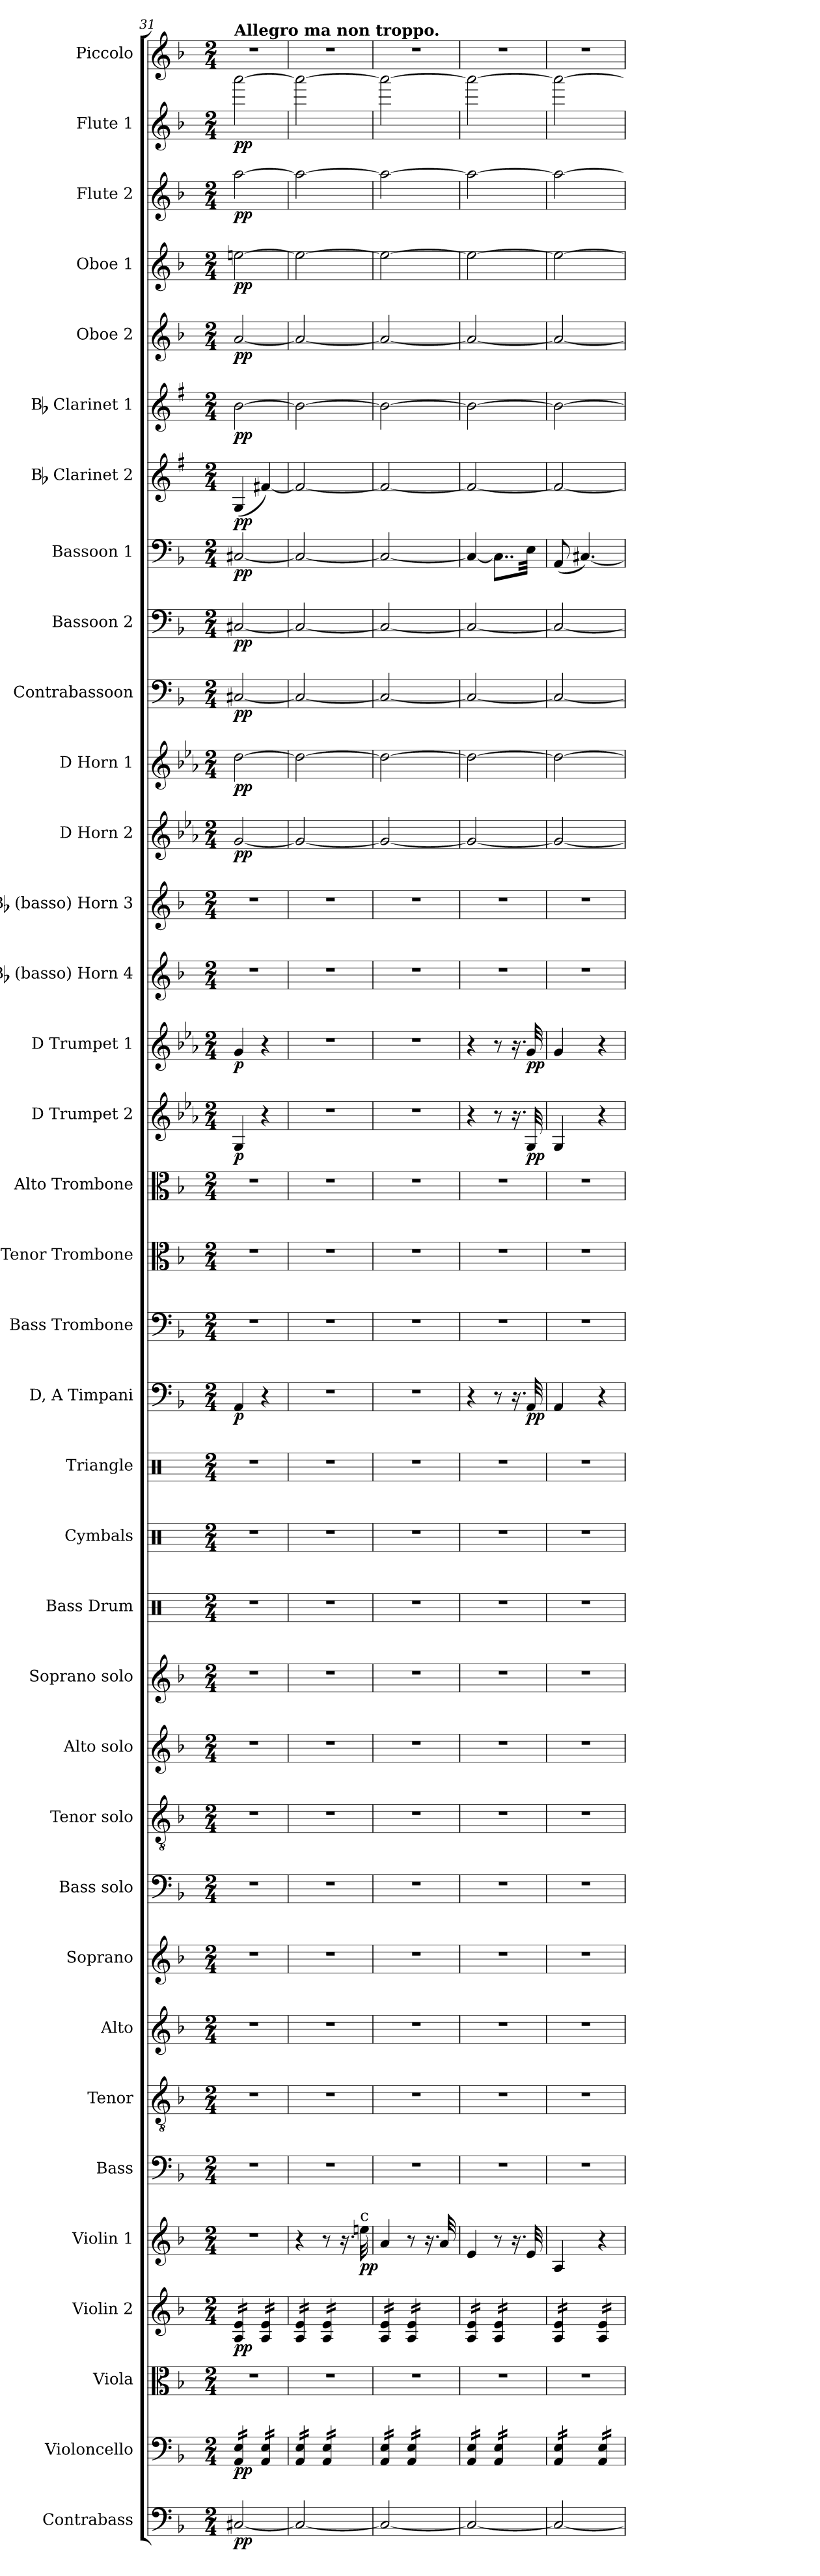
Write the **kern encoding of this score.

**kern	**dynam	**kern	**dynam	**kern	**kern	**dynam	**kern	**dynam	**kern	**kern	**kern	**kern	**kern	**kern	**kern	**kern	**kern	**kern	**kern	**kern	**dynam	**kern	**kern	**kern	**kern	**dynam	**kern	**dynam	**kern	**kern	**kern	**dynam	**kern	**dynam	**kern	**dynam	**kern	**dynam	**kern	**dynam	**kern	**dynam	**kern	**dynam	**kern	**dynam	**kern	**dynam	**kern	**dynam	**kern	**dynam	**kern
*part36	*part36	*part35	*part35	*part34	*part33	*part33	*part32	*part32	*part31	*part30	*part29	*part28	*part27	*part26	*part25	*part24	*part23	*part22	*part21	*part20	*part20	*part19	*part18	*part17	*part16	*part16	*part15	*part15	*part14	*part13	*part12	*part12	*part11	*part11	*part10	*part10	*part9	*part9	*part8	*part8	*part7	*part7	*part6	*part6	*part5	*part5	*part4	*part4	*part3	*part3	*part2	*part2	*part1
*staff36	*staff36	*staff35	*staff35	*staff34	*staff33	*staff33	*staff32	*staff32	*staff31	*staff30	*staff29	*staff28	*staff27	*staff26	*staff25	*staff24	*staff23	*staff22	*staff21	*staff20	*staff20	*staff19	*staff18	*staff17	*staff16	*staff16	*staff15	*staff15	*staff14	*staff13	*staff12	*staff12	*staff11	*staff11	*staff10	*staff10	*staff9	*staff9	*staff8	*staff8	*staff7	*staff7	*staff6	*staff6	*staff5	*staff5	*staff4	*staff4	*staff3	*staff3	*staff2	*staff2	*staff1
*I"Contrabass	*	*I"Violoncello	*	*I"Viola	*I"Violin 2	*	*I"Violin 1	*	*I"Bass	*I"Tenor	*I"Alto	*I"Soprano	*I"Bass solo	*I"Tenor solo	*I"Alto solo	*I"Soprano solo	*I"Bass Drum	*I"Cymbals	*I"Triangle	*I"D, A Timpani	*	*I"Bass Trombone	*I"Tenor Trombone	*I"Alto Trombone	*I"D Trumpet 2	*	*I"D Trumpet 1	*	*I"Bb (basso) Horn 4	*I"Bb (basso) Horn 3	*I"D Horn 2	*	*I"D Horn 1	*	*I"Contrabassoon	*	*I"Bassoon 2	*	*I"Bassoon 1	*	*I"Bb Clarinet 2	*	*I"Bb Clarinet 1	*	*I"Oboe 2	*	*I"Oboe 1	*	*I"Flute 2	*	*I"Flute 1	*	*I"Piccolo
*I'Cb	*	*I'Vc	*	*I'Vla	*I'Vln 2	*	*I'Vln 1	*	*I'B	*I'T	*I'A	*I'S	*I'B solo	*I'T solo	*I'A solo	*I'S solo	*I'B Dr	*I'Cym	*I'Tri	*I'Timp	*	*I'B Trb	*I'T Trb	*I'A Trb	*I'Tpt 2	*	*I'Tpt 1	*	*I'Hn 4	*I'Hn 3	*I'Hn 2	*	*I'Hn 1	*	*I'C Bsn	*	*I'Bsn 2	*	*I'Bsn 1	*	*I'Cl 2	*	*I'Cl 1	*	*I'Ob 2	*	*I'Ob 1	*	*I'Fl 2	*	*I'Fl 1	*	*I'Picc
*clefF4	*	*clefF4	*	*clefC3	*clefG2	*	*clefG2	*	*clefF4	*clefGv2	*clefG2	*clefG2	*clefF4	*clefGv2	*clefG2	*clefG2	*clefX	*clefX	*clefX	*clefF4	*	*clefF4	*clefC3	*clefC3	*clefG2	*	*clefG2	*	*clefG2	*clefG2	*clefG2	*	*clefG2	*	*clefF4	*	*clefF4	*	*clefF4	*	*clefG2	*	*clefG2	*	*clefG2	*	*clefG2	*	*clefG2	*	*clefG2	*	*clefG2
*ITrd7c12	*	*	*	*	*	*	*	*	*	*	*	*	*	*	*	*	*	*	*	*	*	*	*	*	*ITrd-1c-2	*	*ITrd-1c-2	*	*ITrd8c14	*ITrd8c14	*ITrd6c10	*	*ITrd6c10	*	*ITrd7c12	*	*	*	*	*	*ITrd1c2	*	*ITrd1c2	*	*	*	*	*	*	*	*	*	*ITrd-7c-12
*k[b-]	*	*k[b-]	*	*k[b-]	*k[b-]	*	*k[b-]	*	*k[b-]	*k[b-]	*k[b-]	*k[b-]	*k[b-]	*k[b-]	*k[b-]	*k[b-]	*k[]	*k[]	*k[]	*k[b-]	*	*k[b-]	*k[b-]	*k[b-]	*k[b-]	*	*k[b-]	*	*k[b-]	*k[b-]	*k[b-]	*	*k[b-]	*	*k[b-]	*	*k[b-]	*	*k[b-]	*	*k[b-]	*	*k[b-]	*	*k[b-]	*	*k[b-]	*	*k[b-]	*	*k[b-]	*	*k[b-]
*M2/4	*	*M2/4	*	*M2/4	*M2/4	*	*M2/4	*	*M2/4	*M2/4	*M2/4	*M2/4	*M2/4	*M2/4	*M2/4	*M2/4	*M2/4	*M2/4	*M2/4	*M2/4	*	*M2/4	*M2/4	*M2/4	*M2/4	*	*M2/4	*	*M2/4	*M2/4	*M2/4	*	*M2/4	*	*M2/4	*	*M2/4	*	*M2/4	*	*M2/4	*	*M2/4	*	*M2/4	*	*M2/4	*	*M2/4	*	*M2/4	*	*M2/4
*MM88	*	*MM88	*	*MM88	*MM88	*	*MM88	*	*MM88	*MM88	*MM88	*MM88	*MM88	*MM88	*MM88	*MM88	*MM88	*MM88	*MM88	*MM88	*	*MM88	*MM88	*MM88	*MM88	*	*MM88	*	*MM88	*MM88	*MM88	*	*MM88	*	*MM88	*	*MM88	*	*MM88	*	*MM88	*	*MM88	*	*MM88	*	*MM88	*	*MM88	*	*MM88	*	*MM88
=31	=31	=31	=31	=31	=31	=31	=31	=31	=31	=31	=31	=31	=31	=31	=31	=31	=31	=31	=31	=31	=31	=31	=31	=31	=31	=31	=31	=31	=31	=31	=31	=31	=31	=31	=31	=31	=31	=31	=31	=31	=31	=31	=31	=31	=31	=31	=31	=31	=31	=31	=31	=31	=31
!	!	!	!	!	!	!	!	!	!	!	!	!	!	!	!	!	!	!	!	!	!	!	!	!	!	!	!	!	!	!	!	!	!	!	!	!	!	!	!	!	!	!	!	!	!	!	!	!	!	!	!	!	!LO:TX:a:B:t=Allegro ma non troppo.
!	!LO:DY:b	!	!LO:DY:b	!	!	!LO:DY:b	!	!	!	!	!	!	!	!	!	!	!	!	!	!	!LO:DY:b	!	!	!	!	!LO:DY:b	!	!LO:DY:b	!	!	!	!LO:DY:b	!	!LO:DY:b	!	!LO:DY:b	!	!LO:DY:b	!	!LO:DY:b	!	!LO:DY:b	!	!LO:DY:b	!	!LO:DY:b	!	!LO:DY:b	!	!LO:DY:b	!	!LO:DY:b	!
*	*	*tremolo	*	*	*	*	*	*	*	*	*	*	*	*	*	*	*	*	*	*	*	*	*	*	*	*	*	*	*	*	*	*	*	*	*	*	*	*	*	*	*	*	*	*	*	*	*	*	*	*	*	*	*
*	*	*	*	*	*tremolo	*	*	*	*	*	*	*	*	*	*	*	*	*	*	*	*	*	*	*	*	*	*	*	*	*	*	*	*	*	*	*	*	*	*	*	*	*	*	*	*	*	*	*	*	*	*	*	*
[2CC#X/	pp	24AA/ 24E/LL	pp	2r	24A/ 24e/LL	pp	2r	.	2r	2r	2r	2r	2r	2r	2r	2r	2r	2r	2r	4AA/	p	2r	2r	2r	4A/	p	4a/	p	2r	2r	[2A/	pp	[2e\	pp	[2CC#X/	pp	[2C#X/	pp	[2C#X/	pp	(4F/	pp	[2a\	pp	[2a/	pp	[2een\	pp	[2aa\	pp	[2aaa\	pp	2r
.	.	24AA/ 24E/	.	.	24A/ 24e/	.	.	.	.	.	.	.	.	.	.	.	.	.	.	.	.	.	.	.	.	.	.	.	.	.	.	.	.	.	.	.	.	.	.	.	.	.	.	.	.	.	.	.	.	.	.	.	.
.	.	24AA/ 24E/	.	.	24A/ 24e/	.	.	.	.	.	.	.	.	.	.	.	.	.	.	.	.	.	.	.	.	.	.	.	.	.	.	.	.	.	.	.	.	.	.	.	.	.	.	.	.	.	.	.	.	.	.	.	.
.	.	24AA/ 24E/	.	.	24A/ 24e/	.	.	.	.	.	.	.	.	.	.	.	.	.	.	.	.	.	.	.	.	.	.	.	.	.	.	.	.	.	.	.	.	.	.	.	.	.	.	.	.	.	.	.	.	.	.	.	.
.	.	24AA/ 24E/	.	.	24A/ 24e/	.	.	.	.	.	.	.	.	.	.	.	.	.	.	.	.	.	.	.	.	.	.	.	.	.	.	.	.	.	.	.	.	.	.	.	.	.	.	.	.	.	.	.	.	.	.	.	.
.	.	24AA/ 24E/JJ	.	.	24A/ 24e/JJ	.	.	.	.	.	.	.	.	.	.	.	.	.	.	.	.	.	.	.	.	.	.	.	.	.	.	.	.	.	.	.	.	.	.	.	.	.	.	.	.	.	.	.	.	.	.	.	.
.	.	24AA/ 24E/LL	.	.	24A/ 24e/LL	.	.	.	.	.	.	.	.	.	.	.	.	.	.	4r	.	.	.	.	4r	.	4r	.	.	.	.	.	.	.	.	.	.	.	.	.	[4en/)	.	.	.	.	.	.	.	.	.	.	.	.
.	.	24AA/ 24E/	.	.	24A/ 24e/	.	.	.	.	.	.	.	.	.	.	.	.	.	.	.	.	.	.	.	.	.	.	.	.	.	.	.	.	.	.	.	.	.	.	.	.	.	.	.	.	.	.	.	.	.	.	.	.
.	.	24AA/ 24E/	.	.	24A/ 24e/	.	.	.	.	.	.	.	.	.	.	.	.	.	.	.	.	.	.	.	.	.	.	.	.	.	.	.	.	.	.	.	.	.	.	.	.	.	.	.	.	.	.	.	.	.	.	.	.
.	.	24AA/ 24E/	.	.	24A/ 24e/	.	.	.	.	.	.	.	.	.	.	.	.	.	.	.	.	.	.	.	.	.	.	.	.	.	.	.	.	.	.	.	.	.	.	.	.	.	.	.	.	.	.	.	.	.	.	.	.
.	.	24AA/ 24E/	.	.	24A/ 24e/	.	.	.	.	.	.	.	.	.	.	.	.	.	.	.	.	.	.	.	.	.	.	.	.	.	.	.	.	.	.	.	.	.	.	.	.	.	.	.	.	.	.	.	.	.	.	.	.
.	.	24AA/ 24E/JJ	.	.	24A/ 24e/JJ	.	.	.	.	.	.	.	.	.	.	.	.	.	.	.	.	.	.	.	.	.	.	.	.	.	.	.	.	.	.	.	.	.	.	.	.	.	.	.	.	.	.	.	.	.	.	.	.
=32	=32	=32	=32	=32	=32	=32	=32	=32	=32	=32	=32	=32	=32	=32	=32	=32	=32	=32	=32	=32	=32	=32	=32	=32	=32	=32	=32	=32	=32	=32	=32	=32	=32	=32	=32	=32	=32	=32	=32	=32	=32	=32	=32	=32	=32	=32	=32	=32	=32	=32	=32	=32	=32
2CC#/_	.	24AA/ 24E/LL	.	2r	24A/ 24e/LL	.	4r	.	2r	2r	2r	2r	2r	2r	2r	2r	2r	2r	2r	2r	.	2r	2r	2r	2r	.	2r	.	2r	2r	2A/_	.	2e\_	.	2CC#/_	.	2C#/_	.	2C#/_	.	2e/_	.	2a\_	.	2a/_	.	2ee\_	.	2aa\_	.	2aaa\_	.	2r
.	.	24AA/ 24E/	.	.	24A/ 24e/	.	.	.	.	.	.	.	.	.	.	.	.	.	.	.	.	.	.	.	.	.	.	.	.	.	.	.	.	.	.	.	.	.	.	.	.	.	.	.	.	.	.	.	.	.	.	.	.
.	.	24AA/ 24E/	.	.	24A/ 24e/	.	.	.	.	.	.	.	.	.	.	.	.	.	.	.	.	.	.	.	.	.	.	.	.	.	.	.	.	.	.	.	.	.	.	.	.	.	.	.	.	.	.	.	.	.	.	.	.
.	.	24AA/ 24E/	.	.	24A/ 24e/	.	.	.	.	.	.	.	.	.	.	.	.	.	.	.	.	.	.	.	.	.	.	.	.	.	.	.	.	.	.	.	.	.	.	.	.	.	.	.	.	.	.	.	.	.	.	.	.
.	.	24AA/ 24E/	.	.	24A/ 24e/	.	.	.	.	.	.	.	.	.	.	.	.	.	.	.	.	.	.	.	.	.	.	.	.	.	.	.	.	.	.	.	.	.	.	.	.	.	.	.	.	.	.	.	.	.	.	.	.
.	.	24AA/ 24E/JJ	.	.	24A/ 24e/JJ	.	.	.	.	.	.	.	.	.	.	.	.	.	.	.	.	.	.	.	.	.	.	.	.	.	.	.	.	.	.	.	.	.	.	.	.	.	.	.	.	.	.	.	.	.	.	.	.
.	.	24AA/ 24E/LL	.	.	24A/ 24e/LL	.	8r	.	.	.	.	.	.	.	.	.	.	.	.	.	.	.	.	.	.	.	.	.	.	.	.	.	.	.	.	.	.	.	.	.	.	.	.	.	.	.	.	.	.	.	.	.	.
.	.	24AA/ 24E/	.	.	24A/ 24e/	.	.	.	.	.	.	.	.	.	.	.	.	.	.	.	.	.	.	.	.	.	.	.	.	.	.	.	.	.	.	.	.	.	.	.	.	.	.	.	.	.	.	.	.	.	.	.	.
.	.	24AA/ 24E/	.	.	24A/ 24e/	.	.	.	.	.	.	.	.	.	.	.	.	.	.	.	.	.	.	.	.	.	.	.	.	.	.	.	.	.	.	.	.	.	.	.	.	.	.	.	.	.	.	.	.	.	.	.	.
.	.	24AA/ 24E/	.	.	24A/ 24e/	.	16.r	.	.	.	.	.	.	.	.	.	.	.	.	.	.	.	.	.	.	.	.	.	.	.	.	.	.	.	.	.	.	.	.	.	.	.	.	.	.	.	.	.	.	.	.	.	.
.	.	24AA/ 24E/	.	.	24A/ 24e/	.	.	.	.	.	.	.	.	.	.	.	.	.	.	.	.	.	.	.	.	.	.	.	.	.	.	.	.	.	.	.	.	.	.	.	.	.	.	.	.	.	.	.	.	.	.	.	.
.	.	24AA/ 24E/JJ	.	.	24A/ 24e/JJ	.	.	.	.	.	.	.	.	.	.	.	.	.	.	.	.	.	.	.	.	.	.	.	.	.	.	.	.	.	.	.	.	.	.	.	.	.	.	.	.	.	.	.	.	.	.	.	.
!	!	!	!	!	!	!	!LO:TX:a:t=c	!	!	!	!	!	!	!	!	!	!	!	!	!	!	!	!	!	!	!	!	!	!	!	!	!	!	!	!	!	!	!	!	!	!	!	!	!	!	!	!	!	!	!	!	!	!
!	!	!	!	!	!	!	!	!LO:DY:b	!	!	!	!	!	!	!	!	!	!	!	!	!	!	!	!	!	!	!	!	!	!	!	!	!	!	!	!	!	!	!	!	!	!	!	!	!	!	!	!	!	!	!	!	!
.	.	.	.	.	.	.	32een\	pp	.	.	.	.	.	.	.	.	.	.	.	.	.	.	.	.	.	.	.	.	.	.	.	.	.	.	.	.	.	.	.	.	.	.	.	.	.	.	.	.	.	.	.	.	.
=33	=33	=33	=33	=33	=33	=33	=33	=33	=33	=33	=33	=33	=33	=33	=33	=33	=33	=33	=33	=33	=33	=33	=33	=33	=33	=33	=33	=33	=33	=33	=33	=33	=33	=33	=33	=33	=33	=33	=33	=33	=33	=33	=33	=33	=33	=33	=33	=33	=33	=33	=33	=33	=33
2CC#/_	.	24AA/ 24E/LL	.	2r	24A/ 24e/LL	.	4a/	.	2r	2r	2r	2r	2r	2r	2r	2r	2r	2r	2r	2r	.	2r	2r	2r	2r	.	2r	.	2r	2r	2A/_	.	2e\_	.	2CC#/_	.	2C#/_	.	2C#/_	.	2e/_	.	2a\_	.	2a/_	.	2ee\_	.	2aa\_	.	2aaa\_	.	2r
.	.	24AA/ 24E/	.	.	24A/ 24e/	.	.	.	.	.	.	.	.	.	.	.	.	.	.	.	.	.	.	.	.	.	.	.	.	.	.	.	.	.	.	.	.	.	.	.	.	.	.	.	.	.	.	.	.	.	.	.	.
.	.	24AA/ 24E/	.	.	24A/ 24e/	.	.	.	.	.	.	.	.	.	.	.	.	.	.	.	.	.	.	.	.	.	.	.	.	.	.	.	.	.	.	.	.	.	.	.	.	.	.	.	.	.	.	.	.	.	.	.	.
.	.	24AA/ 24E/	.	.	24A/ 24e/	.	.	.	.	.	.	.	.	.	.	.	.	.	.	.	.	.	.	.	.	.	.	.	.	.	.	.	.	.	.	.	.	.	.	.	.	.	.	.	.	.	.	.	.	.	.	.	.
.	.	24AA/ 24E/	.	.	24A/ 24e/	.	.	.	.	.	.	.	.	.	.	.	.	.	.	.	.	.	.	.	.	.	.	.	.	.	.	.	.	.	.	.	.	.	.	.	.	.	.	.	.	.	.	.	.	.	.	.	.
.	.	24AA/ 24E/JJ	.	.	24A/ 24e/JJ	.	.	.	.	.	.	.	.	.	.	.	.	.	.	.	.	.	.	.	.	.	.	.	.	.	.	.	.	.	.	.	.	.	.	.	.	.	.	.	.	.	.	.	.	.	.	.	.
.	.	24AA/ 24E/LL	.	.	24A/ 24e/LL	.	8r	.	.	.	.	.	.	.	.	.	.	.	.	.	.	.	.	.	.	.	.	.	.	.	.	.	.	.	.	.	.	.	.	.	.	.	.	.	.	.	.	.	.	.	.	.	.
.	.	24AA/ 24E/	.	.	24A/ 24e/	.	.	.	.	.	.	.	.	.	.	.	.	.	.	.	.	.	.	.	.	.	.	.	.	.	.	.	.	.	.	.	.	.	.	.	.	.	.	.	.	.	.	.	.	.	.	.	.
.	.	24AA/ 24E/	.	.	24A/ 24e/	.	.	.	.	.	.	.	.	.	.	.	.	.	.	.	.	.	.	.	.	.	.	.	.	.	.	.	.	.	.	.	.	.	.	.	.	.	.	.	.	.	.	.	.	.	.	.	.
.	.	24AA/ 24E/	.	.	24A/ 24e/	.	16.r	.	.	.	.	.	.	.	.	.	.	.	.	.	.	.	.	.	.	.	.	.	.	.	.	.	.	.	.	.	.	.	.	.	.	.	.	.	.	.	.	.	.	.	.	.	.
.	.	24AA/ 24E/	.	.	24A/ 24e/	.	.	.	.	.	.	.	.	.	.	.	.	.	.	.	.	.	.	.	.	.	.	.	.	.	.	.	.	.	.	.	.	.	.	.	.	.	.	.	.	.	.	.	.	.	.	.	.
.	.	24AA/ 24E/JJ	.	.	24A/ 24e/JJ	.	.	.	.	.	.	.	.	.	.	.	.	.	.	.	.	.	.	.	.	.	.	.	.	.	.	.	.	.	.	.	.	.	.	.	.	.	.	.	.	.	.	.	.	.	.	.	.
.	.	.	.	.	.	.	32a/	.	.	.	.	.	.	.	.	.	.	.	.	.	.	.	.	.	.	.	.	.	.	.	.	.	.	.	.	.	.	.	.	.	.	.	.	.	.	.	.	.	.	.	.	.	.
=34	=34	=34	=34	=34	=34	=34	=34	=34	=34	=34	=34	=34	=34	=34	=34	=34	=34	=34	=34	=34	=34	=34	=34	=34	=34	=34	=34	=34	=34	=34	=34	=34	=34	=34	=34	=34	=34	=34	=34	=34	=34	=34	=34	=34	=34	=34	=34	=34	=34	=34	=34	=34	=34
2CC#/_	.	24AA/ 24E/LL	.	2r	24A/ 24e/LL	.	4e/	.	2r	2r	2r	2r	2r	2r	2r	2r	2r	2r	2r	4r	.	2r	2r	2r	4r	.	4r	.	2r	2r	2A/_	.	2e\_	.	2CC#/_	.	2C#/_	.	4C#/_	.	2e/_	.	2a\_	.	2a/_	.	2ee\_	.	2aa\_	.	2aaa\_	.	2r
.	.	24AA/ 24E/	.	.	24A/ 24e/	.	.	.	.	.	.	.	.	.	.	.	.	.	.	.	.	.	.	.	.	.	.	.	.	.	.	.	.	.	.	.	.	.	.	.	.	.	.	.	.	.	.	.	.	.	.	.	.
.	.	24AA/ 24E/	.	.	24A/ 24e/	.	.	.	.	.	.	.	.	.	.	.	.	.	.	.	.	.	.	.	.	.	.	.	.	.	.	.	.	.	.	.	.	.	.	.	.	.	.	.	.	.	.	.	.	.	.	.	.
.	.	24AA/ 24E/	.	.	24A/ 24e/	.	.	.	.	.	.	.	.	.	.	.	.	.	.	.	.	.	.	.	.	.	.	.	.	.	.	.	.	.	.	.	.	.	.	.	.	.	.	.	.	.	.	.	.	.	.	.	.
.	.	24AA/ 24E/	.	.	24A/ 24e/	.	.	.	.	.	.	.	.	.	.	.	.	.	.	.	.	.	.	.	.	.	.	.	.	.	.	.	.	.	.	.	.	.	.	.	.	.	.	.	.	.	.	.	.	.	.	.	.
.	.	24AA/ 24E/JJ	.	.	24A/ 24e/JJ	.	.	.	.	.	.	.	.	.	.	.	.	.	.	.	.	.	.	.	.	.	.	.	.	.	.	.	.	.	.	.	.	.	.	.	.	.	.	.	.	.	.	.	.	.	.	.	.
.	.	24AA/ 24E/LL	.	.	24A/ 24e/LL	.	8r	.	.	.	.	.	.	.	.	.	.	.	.	8r	.	.	.	.	8r	.	8r	.	.	.	.	.	.	.	.	.	.	.	8..C#\L]	.	.	.	.	.	.	.	.	.	.	.	.	.	.
.	.	24AA/ 24E/	.	.	24A/ 24e/	.	.	.	.	.	.	.	.	.	.	.	.	.	.	.	.	.	.	.	.	.	.	.	.	.	.	.	.	.	.	.	.	.	.	.	.	.	.	.	.	.	.	.	.	.	.	.	.
.	.	24AA/ 24E/	.	.	24A/ 24e/	.	.	.	.	.	.	.	.	.	.	.	.	.	.	.	.	.	.	.	.	.	.	.	.	.	.	.	.	.	.	.	.	.	.	.	.	.	.	.	.	.	.	.	.	.	.	.	.
.	.	24AA/ 24E/	.	.	24A/ 24e/	.	16.r	.	.	.	.	.	.	.	.	.	.	.	.	16.r	.	.	.	.	16.r	.	16.r	.	.	.	.	.	.	.	.	.	.	.	.	.	.	.	.	.	.	.	.	.	.	.	.	.	.
.	.	24AA/ 24E/	.	.	24A/ 24e/	.	.	.	.	.	.	.	.	.	.	.	.	.	.	.	.	.	.	.	.	.	.	.	.	.	.	.	.	.	.	.	.	.	.	.	.	.	.	.	.	.	.	.	.	.	.	.	.
.	.	24AA/ 24E/JJ	.	.	24A/ 24e/JJ	.	.	.	.	.	.	.	.	.	.	.	.	.	.	.	.	.	.	.	.	.	.	.	.	.	.	.	.	.	.	.	.	.	.	.	.	.	.	.	.	.	.	.	.	.	.	.	.
!	!	!	!	!	!	!	!	!	!	!	!	!	!	!	!	!	!	!	!	!	!LO:DY:b	!	!	!	!	!LO:DY:b	!	!LO:DY:b	!	!	!	!	!	!	!	!	!	!	!	!	!	!	!	!	!	!	!	!	!	!	!	!	!
.	.	.	.	.	.	.	32e/	.	.	.	.	.	.	.	.	.	.	.	.	32AA/	pp	.	.	.	32A/	pp	32a/	pp	.	.	.	.	.	.	.	.	.	.	32E\Jkk	.	.	.	.	.	.	.	.	.	.	.	.	.	.
=35	=35	=35	=35	=35	=35	=35	=35	=35	=35	=35	=35	=35	=35	=35	=35	=35	=35	=35	=35	=35	=35	=35	=35	=35	=35	=35	=35	=35	=35	=35	=35	=35	=35	=35	=35	=35	=35	=35	=35	=35	=35	=35	=35	=35	=35	=35	=35	=35	=35	=35	=35	=35	=35
2CC#/_	.	24AA/ 24E/LL	.	2r	24A/ 24e/LL	.	4A/	.	2r	2r	2r	2r	2r	2r	2r	2r	2r	2r	2r	4AA/	.	2r	2r	2r	4A/	.	4a/	.	2r	2r	2A/_	.	2e\_	.	2CC#/_	.	2C#/_	.	(8AA/	.	2e/_	.	2a\_	.	2a/_	.	2ee\_	.	2aa\_	.	2aaa\_	.	2r
.	.	24AA/ 24E/	.	.	24A/ 24e/	.	.	.	.	.	.	.	.	.	.	.	.	.	.	.	.	.	.	.	.	.	.	.	.	.	.	.	.	.	.	.	.	.	.	.	.	.	.	.	.	.	.	.	.	.	.	.	.
.	.	24AA/ 24E/	.	.	24A/ 24e/	.	.	.	.	.	.	.	.	.	.	.	.	.	.	.	.	.	.	.	.	.	.	.	.	.	.	.	.	.	.	.	.	.	.	.	.	.	.	.	.	.	.	.	.	.	.	.	.
.	.	24AA/ 24E/	.	.	24A/ 24e/	.	.	.	.	.	.	.	.	.	.	.	.	.	.	.	.	.	.	.	.	.	.	.	.	.	.	.	.	.	.	.	.	.	[4.C#X/)	.	.	.	.	.	.	.	.	.	.	.	.	.	.
.	.	24AA/ 24E/	.	.	24A/ 24e/	.	.	.	.	.	.	.	.	.	.	.	.	.	.	.	.	.	.	.	.	.	.	.	.	.	.	.	.	.	.	.	.	.	.	.	.	.	.	.	.	.	.	.	.	.	.	.	.
.	.	24AA/ 24E/JJ	.	.	24A/ 24e/JJ	.	.	.	.	.	.	.	.	.	.	.	.	.	.	.	.	.	.	.	.	.	.	.	.	.	.	.	.	.	.	.	.	.	.	.	.	.	.	.	.	.	.	.	.	.	.	.	.
.	.	24AA/ 24E/LL	.	.	24A/ 24e/LL	.	4r	.	.	.	.	.	.	.	.	.	.	.	.	4r	.	.	.	.	4r	.	4r	.	.	.	.	.	.	.	.	.	.	.	.	.	.	.	.	.	.	.	.	.	.	.	.	.	.
.	.	24AA/ 24E/	.	.	24A/ 24e/	.	.	.	.	.	.	.	.	.	.	.	.	.	.	.	.	.	.	.	.	.	.	.	.	.	.	.	.	.	.	.	.	.	.	.	.	.	.	.	.	.	.	.	.	.	.	.	.
.	.	24AA/ 24E/	.	.	24A/ 24e/	.	.	.	.	.	.	.	.	.	.	.	.	.	.	.	.	.	.	.	.	.	.	.	.	.	.	.	.	.	.	.	.	.	.	.	.	.	.	.	.	.	.	.	.	.	.	.	.
.	.	24AA/ 24E/	.	.	24A/ 24e/	.	.	.	.	.	.	.	.	.	.	.	.	.	.	.	.	.	.	.	.	.	.	.	.	.	.	.	.	.	.	.	.	.	.	.	.	.	.	.	.	.	.	.	.	.	.	.	.
.	.	24AA/ 24E/	.	.	24A/ 24e/	.	.	.	.	.	.	.	.	.	.	.	.	.	.	.	.	.	.	.	.	.	.	.	.	.	.	.	.	.	.	.	.	.	.	.	.	.	.	.	.	.	.	.	.	.	.	.	.
.	.	24AA/ 24E/JJ	.	.	24A/ 24e/JJ	.	.	.	.	.	.	.	.	.	.	.	.	.	.	.	.	.	.	.	.	.	.	.	.	.	.	.	.	.	.	.	.	.	.	.	.	.	.	.	.	.	.	.	.	.	.	.	.
*	*	*	*	*	*Xtremolo	*	*	*	*	*	*	*	*	*	*	*	*	*	*	*	*	*	*	*	*	*	*	*	*	*	*	*	*	*	*	*	*	*	*	*	*	*	*	*	*	*	*	*	*	*	*	*	*
*	*	*Xtremolo	*	*	*	*	*	*	*	*	*	*	*	*	*	*	*	*	*	*	*	*	*	*	*	*	*	*	*	*	*	*	*	*	*	*	*	*	*	*	*	*	*	*	*	*	*	*	*	*	*	*	*
=	=	=	=	=	=	=	=	=	=	=	=	=	=	=	=	=	=	=	=	=	=	=	=	=	=	=	=	=	=	=	=	=	=	=	=	=	=	=	=	=	=	=	=	=	=	=	=	=	=	=	=	=	=
*-	*-	*-	*-	*-	*-	*-	*-	*-	*-	*-	*-	*-	*-	*-	*-	*-	*-	*-	*-	*-	*-	*-	*-	*-	*-	*-	*-	*-	*-	*-	*-	*-	*-	*-	*-	*-	*-	*-	*-	*-	*-	*-	*-	*-	*-	*-	*-	*-	*-	*-	*-	*-	*-
